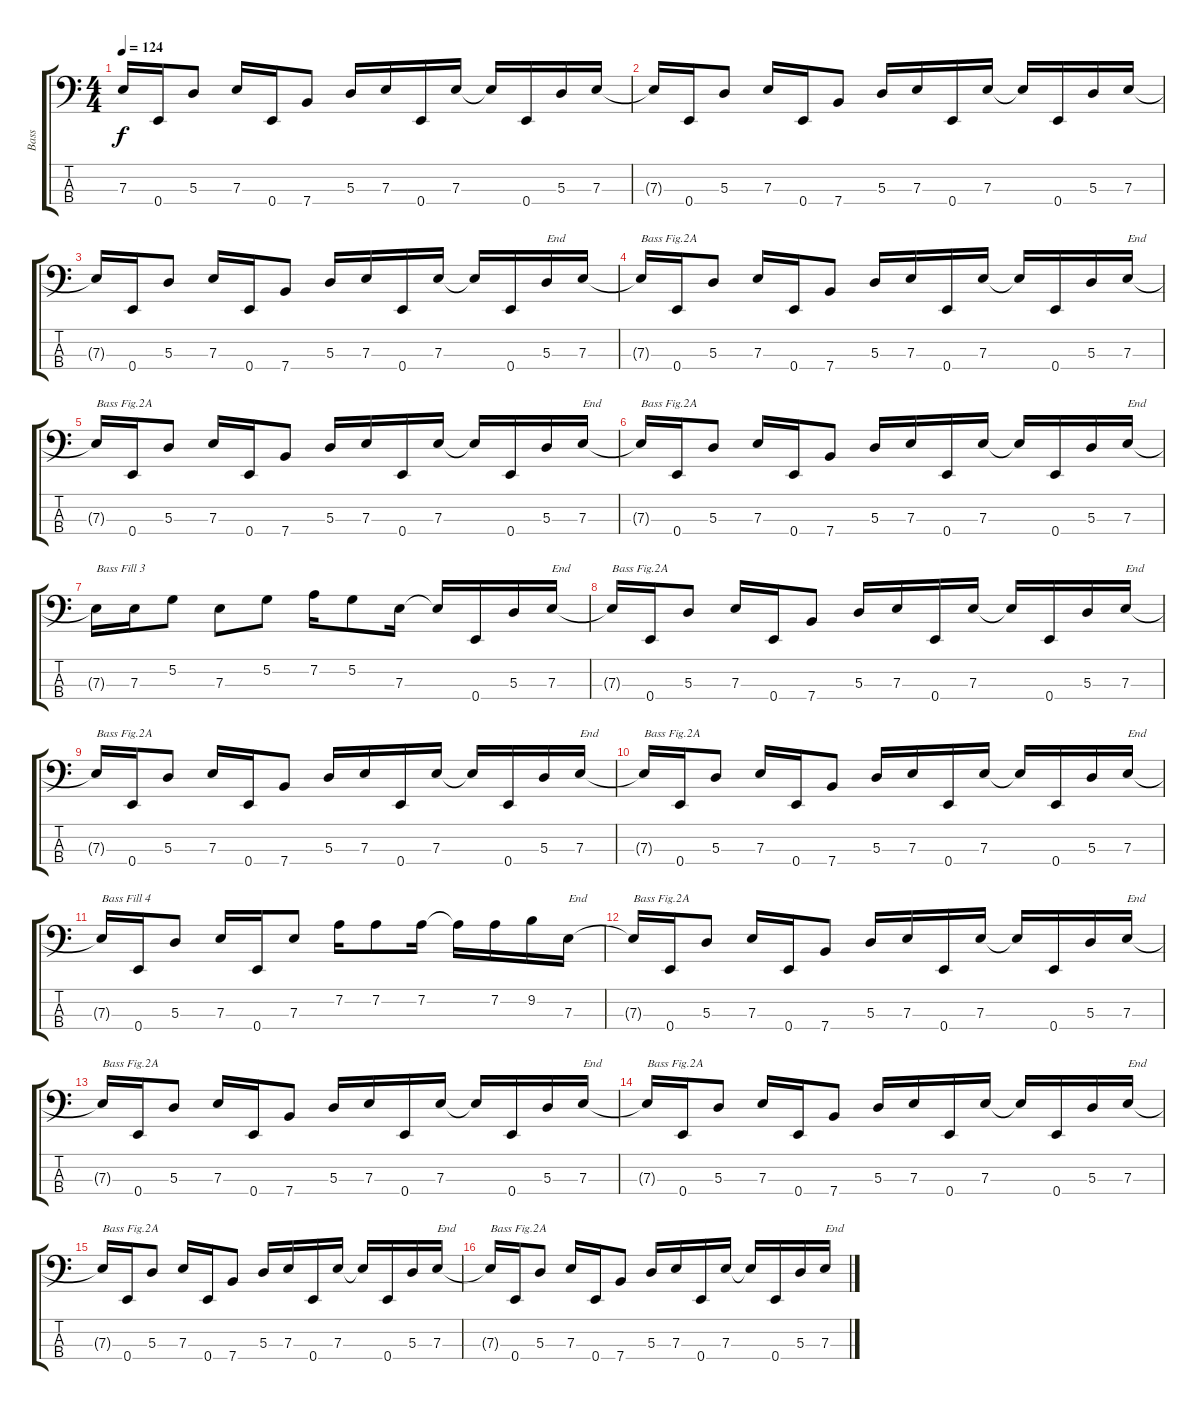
\track ("Bass" "Bass") {instrument electricbassfinger}
\staff {score tabs}
\tuning (G2 D2 A1 E1) {hide}
\ts (4 4)
\tempo 124
\clef f4
\ks c
7.3{t}.16{dy f} 0.4.16 5.3.8 7.3.16 0.4.16 7.4.8 5.3.16 7.3.16 0.4.16 7.3.16 7.3{t}.16 0.4.16 5.3.16 7.3.16 |
7.3{t}.16 0.4.16 5.3.8 7.3.16 0.4.16 7.4.8 5.3.16 7.3.16 0.4.16 7.3.16 7.3{t}.16 0.4.16 5.3.16 7.3.16 |
7.3{t}.16 0.4.16 5.3.8 7.3.16 0.4.16 7.4.8 5.3.16 7.3.16 0.4.16 7.3.16 7.3{t}.16 0.4.16 5.3.16{txt "End"} 7.3.16 |
7.3{t}.16{txt "Bass Fig.2A"} 0.4.16 5.3.8 7.3.16 0.4.16 7.4.8 5.3.16 7.3.16 0.4.16 7.3.16 7.3{t}.16 0.4.16 5.3.16 7.3.16{txt "End"} |
7.3{t}.16{txt "Bass Fig.2A"} 0.4.16 5.3.8 7.3.16 0.4.16 7.4.8 5.3.16 7.3.16 0.4.16 7.3.16 7.3{t}.16 0.4.16 5.3.16 7.3.16{txt "End"} |
7.3{t}.16{txt "Bass Fig.2A"} 0.4.16 5.3.8 7.3.16 0.4.16 7.4.8 5.3.16 7.3.16 0.4.16 7.3.16 7.3{t}.16 0.4.16 5.3.16 7.3.16{txt "End"} |
7.3{t}.16{txt "Bass Fill 3"} 7.3.16 5.2.8 7.3.8 5.2.8 7.2.16 5.2.8 7.3.16 7.3{t}.16 0.4.16 5.3.16 7.3.16{txt "End"} |
7.3{t}.16{txt "Bass Fig.2A"} 0.4.16 5.3.8 7.3.16 0.4.16 7.4.8 5.3.16 7.3.16 0.4.16 7.3.16 7.3{t}.16 0.4.16 5.3.16 7.3.16{txt "End"} |
7.3{t}.16{txt "Bass Fig.2A"} 0.4.16 5.3.8 7.3.16 0.4.16 7.4.8 5.3.16 7.3.16 0.4.16 7.3.16 7.3{t}.16 0.4.16 5.3.16 7.3.16{txt "End"} |
7.3{t}.16{txt "Bass Fig.2A"} 0.4.16 5.3.8 7.3.16 0.4.16 7.4.8 5.3.16 7.3.16 0.4.16 7.3.16 7.3{t}.16 0.4.16 5.3.16 7.3.16{txt "End"} |
7.3{t}.16{txt "Bass Fill 4"} 0.4.16 5.3.8 7.3.16 0.4.16 7.3.8 7.2.16 7.2.8 7.2.16 7.2{t}.16 7.2.16 9.2.16 7.3.16{txt "End"} |
7.3{t}.16{txt "Bass Fig.2A"} 0.4.16 5.3.8 7.3.16 0.4.16 7.4.8 5.3.16 7.3.16 0.4.16 7.3.16 7.3{t}.16 0.4.16 5.3.16 7.3.16{txt "End"} |
7.3{t}.16{txt "Bass Fig.2A"} 0.4.16 5.3.8 7.3.16 0.4.16 7.4.8 5.3.16 7.3.16 0.4.16 7.3.16 7.3{t}.16 0.4.16 5.3.16 7.3.16{txt "End"} |
7.3{t}.16{txt "Bass Fig.2A"} 0.4.16 5.3.8 7.3.16 0.4.16 7.4.8 5.3.16 7.3.16 0.4.16 7.3.16 7.3{t}.16 0.4.16 5.3.16 7.3.16{txt "End"} |
7.3{t}.16{txt "Bass Fig.2A"} 0.4.16 5.3.8 7.3.16 0.4.16 7.4.8 5.3.16 7.3.16 0.4.16 7.3.16 7.3{t}.16 0.4.16 5.3.16 7.3.16{txt "End"} |
7.3{t}.16{txt "Bass Fig.2A"} 0.4.16 5.3.8 7.3.16 0.4.16 7.4.8 5.3.16 7.3.16 0.4.16 7.3.16 7.3{t}.16 0.4.16 5.3.16 7.3.16{txt "End"}
